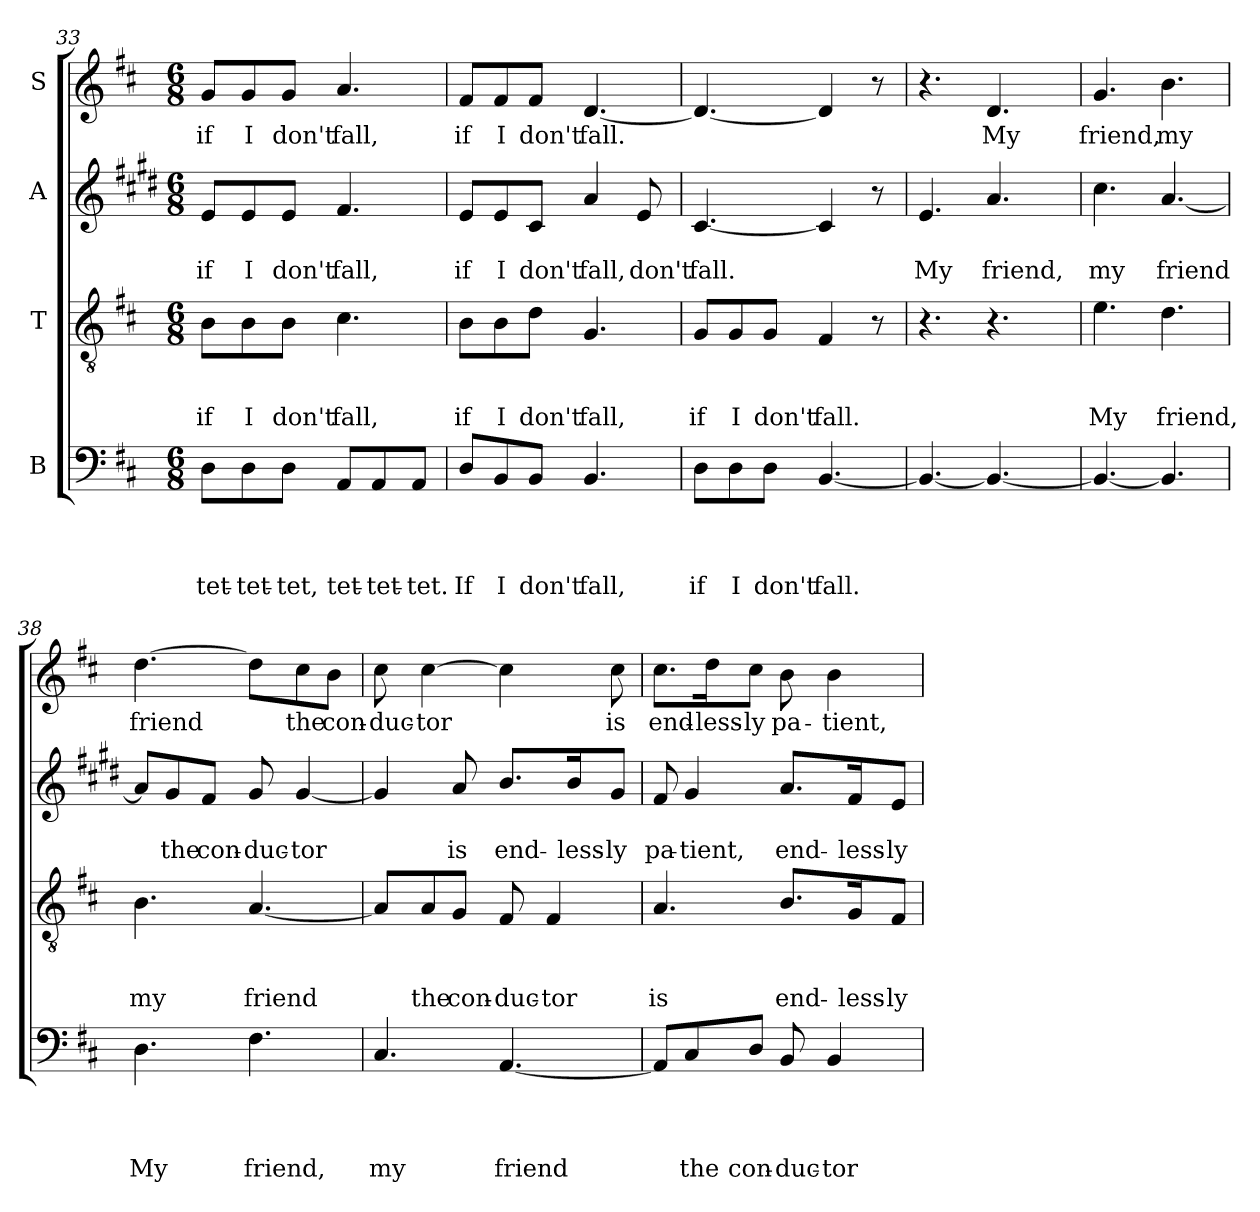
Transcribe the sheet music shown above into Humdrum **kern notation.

**kern	**text	**text	**text	**text	**kern	**text	**text	**text	**kern	**text	**text	**kern	**text
*part4	*part4	*part4	*part4	*part4	*part3	*part3	*part3	*part3	*part2	*part2	*part2	*part1	*part1
*staff4	*staff4	*staff4	*staff4	*staff4	*staff3	*staff3	*staff3	*staff3	*staff2	*staff2	*staff2	*staff1	*staff1
*I"B	*	*	*	*	*I"T	*	*	*	*I"A	*	*	*I"S	*
*clefF4	*	*	*	*	*clefGv2	*	*	*	*clefG2	*	*	*clefG2	*
*	*	*	*	*	*	*	*	*	*ITrd1c2	*	*	*	*
*k[f#c#]	*	*	*	*	*k[f#c#]	*	*	*	*k[f#c#]	*	*	*k[f#c#]	*
*D:	*	*	*	*	*D:	*	*	*	*D:	*	*	*D:	*
*M6/8	*	*	*	*	*M6/8	*	*	*	*M6/8	*	*	*M6/8	*
=33	=33	=33	=33	=33	=33	=33	=33	=33	=33	=33	=33	=33	=33
!	!	!	!	!LO:LY:b	!	!	!	!LO:LY:b	!	!	!LO:LY:b	!	!LO:LY:b
8D\L	.	.	.	tet-	8B\L	.	.	if	8d/L	.	if	8g/L	if
!	!	!	!	!LO:LY:b	!	!	!	!LO:LY:b	!	!	!LO:LY:b	!	!LO:LY:b
8D\	.	.	.	-tet-	8B\	.	.	I	8d/	.	I	8g/	I
!	!	!	!	!LO:LY:b	!	!	!	!LO:LY:b	!	!	!LO:LY:b	!	!LO:LY:b
8D\J	.	.	.	-tet,	8B\J	.	.	don't	8d/J	.	don't	8g/J	don't
!	!	!	!	!LO:LY:b	!	!	!	!LO:LY:b	!	!	!LO:LY:b	!	!LO:LY:b
8AA/L	.	.	.	tet-	4.c#\	.	.	fall,	4.e/	.	fall,	4.a/	fall,
!	!	!	!	!LO:LY:b	!	!	!	!	!	!	!	!	!
8AA/	.	.	.	-tet-	.	.	.	.	.	.	.	.	.
!	!	!	!	!LO:LY:b	!	!	!	!	!	!	!	!	!
8AA/J	.	.	.	-tet.	.	.	.	.	.	.	.	.	.
=34	=34	=34	=34	=34	=34	=34	=34	=34	=34	=34	=34	=34	=34
!	!	!	!	!LO:LY:b	!	!	!	!LO:LY:b	!	!	!LO:LY:b	!	!LO:LY:b
8D/L	.	.	.	If	8B\L	.	.	if	8d/L	.	if	8f#/L	if
!	!	!	!	!LO:LY:b	!	!	!	!LO:LY:b	!	!	!LO:LY:b	!	!LO:LY:b
8BB/	.	.	.	I	8B\	.	.	I	8d/	.	I	8f#/	I
!	!	!	!	!LO:LY:b	!	!	!	!LO:LY:b	!	!	!LO:LY:b	!	!LO:LY:b
8BB/J	.	.	.	don't	8d\J	.	.	don't	8B/J	.	don't	8f#/J	don't
!	!	!	!	!LO:LY:b	!	!	!	!LO:LY:b	!	!	!LO:LY:b	!	!LO:LY:b
4.BB/	.	.	.	fall,	4.G/	.	.	fall,	4g/	.	fall,	[4.d/	fall.
!	!	!	!	!	!	!	!	!	!	!	!LO:LY:b	!	!
.	.	.	.	.	.	.	.	.	8d/	.	don't	.	.
!!LO:LB:g=z
=35	=35	=35	=35	=35	=35	=35	=35	=35	=35	=35	=35	=35	=35
!	!	!	!	!LO:LY:b	!	!	!	!LO:LY:b	!	!	!LO:LY:b	!	!
8D\L	.	.	.	if	8G/L	.	.	if	[4.B/	.	fall.	4.d/_	.
!	!	!	!	!LO:LY:b	!	!	!	!LO:LY:b	!	!	!	!	!
8D\	.	.	.	I	8G/	.	.	I	.	.	.	.	.
!	!	!	!	!LO:LY:b	!	!	!	!LO:LY:b	!	!	!	!	!
8D\J	.	.	.	don't	8G/J	.	.	don't	.	.	.	.	.
!	!	!	!	!LO:LY:b	!	!	!	!LO:LY:b	!	!	!	!	!
[4.BB/	.	.	.	fall.	4F#/	.	.	fall.	4B/]	.	.	4d/]	.
.	.	.	.	.	8r	.	.	.	8r	.	.	8r	.
=36	=36	=36	=36	=36	=36	=36	=36	=36	=36	=36	=36	=36	=36
!	!	!	!	!	!	!	!	!	!	!	!LO:LY:b	!	!
4.BB/_	.	.	.	.	4.r	.	.	.	4.d/	.	My	4.r	.
!	!	!	!	!	!	!	!	!	!	!	!LO:LY:b	!	!LO:LY:b
4.BB/_	.	.	.	.	4.r	.	.	.	4.g/	.	friend,	4.d/	My
=37	=37	=37	=37	=37	=37	=37	=37	=37	=37	=37	=37	=37	=37
!	!	!	!	!	!	!	!	!LO:LY:b	!	!	!LO:LY:b	!	!LO:LY:b
4.BB/_	.	.	.	.	4.e\	.	.	My	4.b\	.	my	4.g/	friend,
!	!	!	!	!	!	!	!	!LO:LY:b	!	!	!LO:LY:b	!	!LO:LY:b
4.BB/]	.	.	.	.	4.d\	.	.	friend,	[4.g/	.	friend	4.b\	my
=38	=38	=38	=38	=38	=38	=38	=38	=38	=38	=38	=38	=38	=38
!	!	!	!	!LO:LY:b	!	!	!	!LO:LY:b	!	!	!	!	!LO:LY:b
4.D\	.	.	.	My	4.B\	.	.	my	8g/L]	.	.	[4.dd\	friend
!	!	!	!	!	!	!	!	!	!	!	!LO:LY:b	!	!
.	.	.	.	.	.	.	.	.	8f#/	.	the	.	.
!	!	!	!	!	!	!	!	!	!	!	!LO:LY:b	!	!
.	.	.	.	.	.	.	.	.	8e/J	.	con-	.	.
!	!	!	!	!LO:LY:b	!	!	!	!LO:LY:b	!	!	!LO:LY:b	!	!
4.F#\	.	.	.	friend,	[4.A/	.	.	friend	8f#/	.	-duc-	8dd\L]	.
!	!	!	!	!	!	!	!	!	!	!	!LO:LY:b	!	!LO:LY:b
.	.	.	.	.	.	.	.	.	[4f#/	.	-tor	8cc#\	the
!	!	!	!	!	!	!	!	!	!	!	!	!	!LO:LY:b
.	.	.	.	.	.	.	.	.	.	.	.	8b\J	con-
=39	=39	=39	=39	=39	=39	=39	=39	=39	=39	=39	=39	=39	=39
!	!	!	!	!LO:LY:b	!	!	!	!	!	!	!	!	!LO:LY:b
4.C#/	.	.	.	my	8A/L]	.	.	.	4f#/]	.	.	8cc#\	-duc-
!	!	!	!	!	!	!	!	!LO:LY:b	!	!	!	!	!LO:LY:b
.	.	.	.	.	8A/	.	.	the	.	.	.	[4cc#\	-tor
!	!	!	!	!	!	!	!	!LO:LY:b	!	!	!LO:LY:b	!	!
.	.	.	.	.	8G/J	.	.	con-	8g/	.	is	.	.
!	!	!	!	!LO:LY:b	!	!	!	!LO:LY:b	!	!	!LO:LY:b	!	!
[4.AA/	.	.	.	friend	8F#/	.	.	-duc-	8.a/L	.	end-	4cc#\]	.
!	!	!	!	!	!	!	!	!LO:LY:b	!	!	!	!	!
.	.	.	.	.	4F#/	.	.	-tor	.	.	.	.	.
!	!	!	!	!	!	!	!	!	!	!	!LO:LY:b	!	!
.	.	.	.	.	.	.	.	.	16a/k	.	-less-	.	.
!	!	!	!	!	!	!	!	!	!	!	!LO:LY:b	!	!LO:LY:b
.	.	.	.	.	.	.	.	.	8f#/J	.	-ly	8cc#\	is
!!LO:PB:g=z
=40	=40	=40	=40	=40	=40	=40	=40	=40	=40	=40	=40	=40	=40
!	!	!	!	!	!	!	!	!LO:LY:b	!	!	!LO:LY:b	!	!LO:LY:b
8AA/L]	.	.	.	.	4.A/	.	.	is	8e/	.	pa-	8.cc#\L	end-
!	!	!	!	!LO:LY:b	!	!	!	!	!	!	!LO:LY:b	!	!
8C#/	.	.	.	the	.	.	.	.	4f#/	.	-tient,	.	.
!	!	!	!	!	!	!	!	!	!	!	!	!	!LO:LY:b
.	.	.	.	.	.	.	.	.	.	.	.	16dd\k	-less-
!	!	!	!	!LO:LY:b	!	!	!	!	!	!	!	!	!LO:LY:b
8D/J	.	.	.	con-	.	.	.	.	.	.	.	8cc#\J	-ly
!	!	!	!	!LO:LY:b	!	!	!	!LO:LY:b	!	!	!LO:LY:b	!	!LO:LY:b
8BB/	.	.	.	-duc-	8.B/L	.	.	end-	8.g/L	.	end-	8b\	pa-
!	!	!	!	!LO:LY:b	!	!	!	!	!	!	!	!	!LO:LY:b
4BB/	.	.	.	-tor	.	.	.	.	.	.	.	4b\	-tient,
!	!	!	!	!	!	!	!	!LO:LY:b	!	!	!LO:LY:b	!	!
.	.	.	.	.	16G/k	.	.	-less-	16e/k	.	-less-	.	.
!	!	!	!	!	!	!	!	!LO:LY:b	!	!	!LO:LY:b	!	!
.	.	.	.	.	8F#/J	.	.	-ly	8d/J	.	-ly	.	.
=	=	=	=	=	=	=	=	=	=	=	=	=	=
*-	*-	*-	*-	*-	*-	*-	*-	*-	*-	*-	*-	*-	*-
